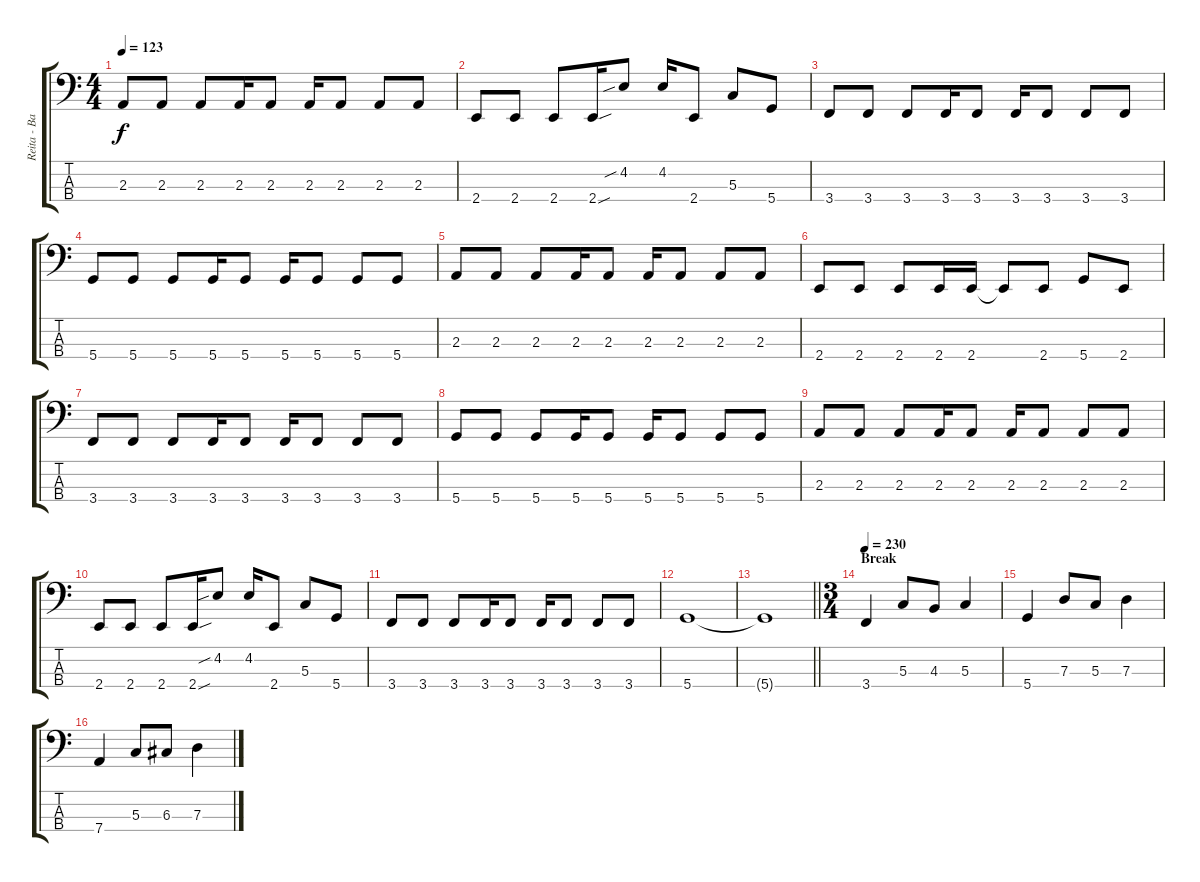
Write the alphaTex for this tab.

\track ("Reita - Bass" "Reita - Ba") {instrument electricbasspick}
\staff {score tabs}
\tuning (F2 C2 G1 D1) {hide}
\ts (4 4)
\tempo 123
\clef f4
\ks c
2.3.8{dy f} 2.3.8 2.3.8 2.3.16 2.3.8 2.3.16 2.3.8 2.3.8 2.3.8 |
2.4.8 2.4.8 2.4.8 2.4{sou}.16 4.2{sib}.8 4.2.16 2.4.8 5.3.8 5.4.8 |
3.4.8 3.4.8 3.4.8 3.4.16 3.4.8 3.4.16 3.4.8 3.4.8 3.4.8 |
5.4.8 5.4.8 5.4.8 5.4.16 5.4.8 5.4.16 5.4.8 5.4.8 5.4.8 |
2.3.8 2.3.8 2.3.8 2.3.16 2.3.8 2.3.16 2.3.8 2.3.8 2.3.8 |
2.4.8 2.4.8 2.4.8 2.4.16 2.4.16 2.4{t}.8 2.4.8 5.4.8 2.4.8 |
3.4.8 3.4.8 3.4.8 3.4.16 3.4.8 3.4.16 3.4.8 3.4.8 3.4.8 |
5.4.8 5.4.8 5.4.8 5.4.16 5.4.8 5.4.16 5.4.8 5.4.8 5.4.8 |
2.3.8 2.3.8 2.3.8 2.3.16 2.3.8 2.3.16 2.3.8 2.3.8 2.3.8 |
2.4.8 2.4.8 2.4.8 2.4{sou}.16 4.2{sib}.8 4.2.16 2.4.8 5.3.8 5.4.8 |
3.4.8 3.4.8 3.4.8 3.4.16 3.4.8 3.4.16 3.4.8 3.4.8 3.4.8 |
5.4.1 |
\barLineRight lightlight
5.4{t}.1 |
\ts (3 4)
\section ("" "Break")
\tempo 230
3.4.4 5.3.8 4.3.8 5.3.4 |
5.4.4 7.3.8 5.3.8 7.3.4 |
7.4.4 5.3.8 6.3.8 7.3.4
